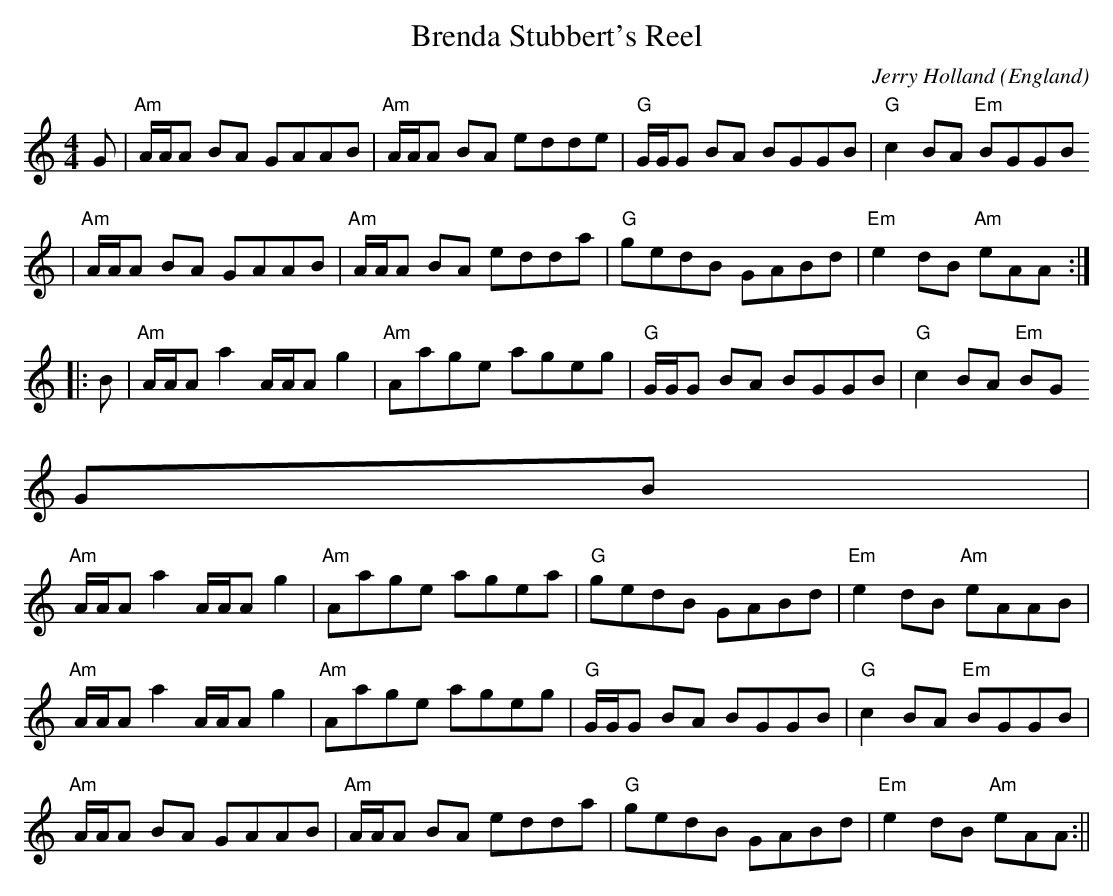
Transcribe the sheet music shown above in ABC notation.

X:1
T:Brenda Stubbert's Reel
O:England
M:4/4
L:1/8
C:Jerry Holland
K:Am
G|"Am"A/A/A BA GAAB|"Am"A/A/A BA edde|"G"G/G/G BA BGGB|"G"c2 BA "Em"BGGB
|
"Am"A/A/A BA GAAB|"Am"A/A/A BA edda|"G"gedB GABd|"Em"e2 dB "Am"eAA:|
|:B|"Am"A/A/A a2 A/A/A g2|"Am"Aage ageg|"G"G/G/G BA BGGB|"G"c2 BA "Em"BG
GB|
"Am"A/A/A a2 A/A/A g2|"Am"Aage agea|"G"gedB GABd|"Em"e2 dB "Am"eAAB|
"Am"A/A/A a2 A/A/A g2|"Am"Aage ageg|"G"G/G/G BA BGGB|"G"c2 BA "Em"BGGB|
"Am"A/A/A BA GAAB|"Am"A/A/A BA edda|"G"gedB GABd|"Em"e2 dB "Am"eAA:||
